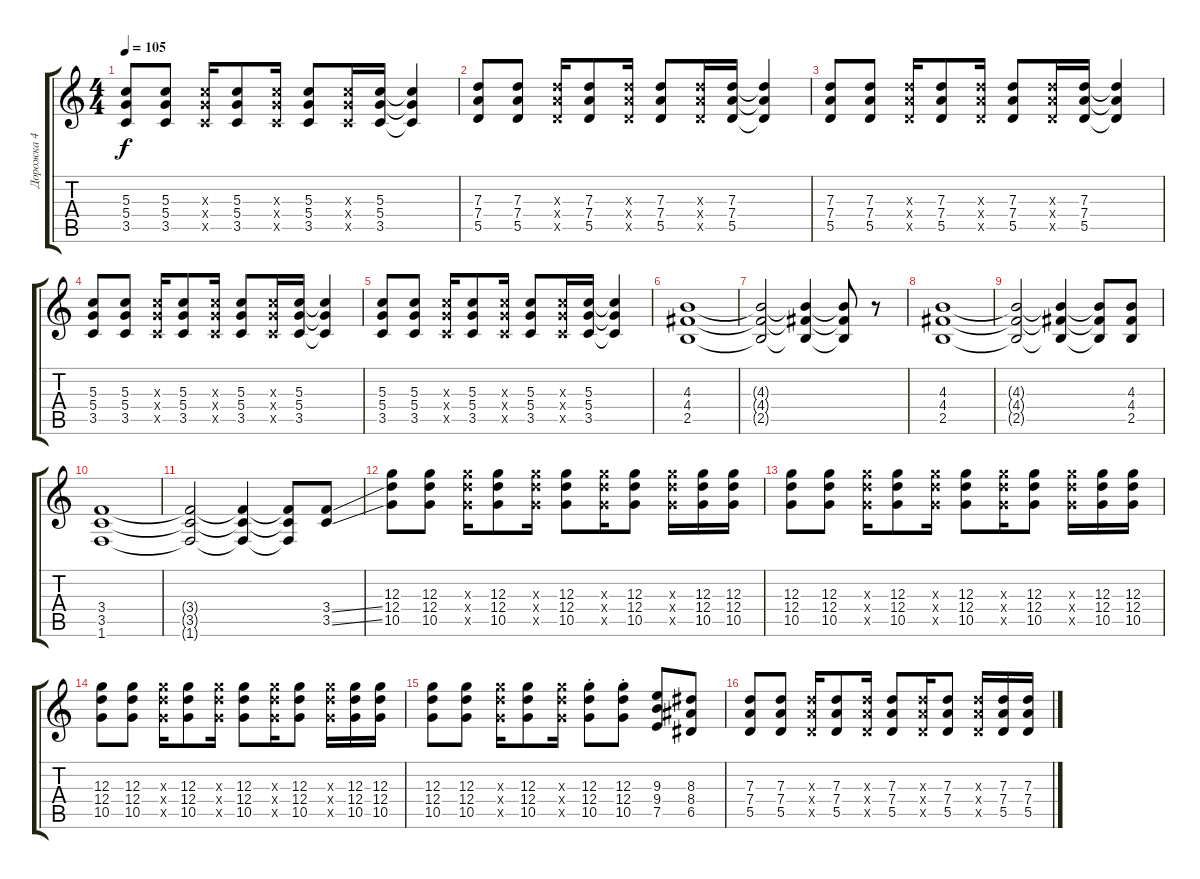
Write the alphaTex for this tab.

\track ("Дорожка 4" "Дорожка 4") {instrument distortionguitar}
\staff {score tabs}
\tuning (E4 B3 G3 D3 A2 E2) {hide}
\ts (4 4)
\tempo 105
\clef g2
\ks c
(5.3 5.4 3.5).8{dy f} (5.3 5.4 3.5).8 (5.3{x} 5.4{x} 3.5{x}).16 (5.3 5.4 3.5).8 (5.3{x} 5.4{x} 3.5{x}).16 (5.3 5.4 3.5).8 (5.3{x} 5.4{x} 3.5{x}).16 (5.3 5.4 3.5).16 (5.3{t} 5.4{t} 3.5{t}).4 |
(7.3 7.4 5.5).8 (7.3 7.4 5.5).8 (7.3{x} 7.4{x} 5.5{x}).16 (7.3 7.4 5.5).8 (7.3{x} 7.4{x} 5.5{x}).16 (7.3 7.4 5.5).8 (7.3{x} 7.4{x} 5.5{x}).16 (7.3 7.4 5.5).16 (7.3{t} 7.4{t} 5.5{t}).4 |
(7.3 7.4 5.5).8 (7.3 7.4 5.5).8 (7.3{x} 7.4{x} 5.5{x}).16 (7.3 7.4 5.5).8 (7.3{x} 7.4{x} 5.5{x}).16 (7.3 7.4 5.5).8 (7.3{x} 7.4{x} 5.5{x}).16 (7.3 7.4 5.5).16 (7.3{t} 7.4{t} 5.5{t}).4 |
(5.3 5.4 3.5).8 (5.3 5.4 3.5).8 (5.3{x} 5.4{x} 3.5{x}).16 (5.3 5.4 3.5).8 (5.3{x} 5.4{x} 3.5{x}).16 (5.3 5.4 3.5).8 (5.3{x} 5.4{x} 3.5{x}).16 (5.3 5.4 3.5).16 (5.3{t} 5.4{t} 3.5{t}).4 |
(5.3 5.4 3.5).8 (5.3 5.4 3.5).8 (5.3{x} 5.4{x} 3.5{x}).16 (5.3 5.4 3.5).8 (5.3{x} 5.4{x} 3.5{x}).16 (5.3 5.4 3.5).8 (5.3{x} 5.4{x} 3.5{x}).16 (5.3 5.4 3.5).16 (5.3{t} 5.4{t} 3.5{t}).4 |
(4.3 4.4 2.5).1{volume 5} |
(4.3{t} 4.4{t} 2.5{t}).2 (4.3{t} 4.4{t} 2.5{t}).4 (4.3{t} 4.4{t} 2.5{t}).8 r.8{volume 13} |
(4.3 4.4 2.5).1{volume 0} |
(4.3{t} 4.4{t} 2.5{t}).2 (4.3{t} 4.4{t} 2.5{t}).4 (4.3{t} 4.4{t} 2.5{t}).8 (4.3 4.4 2.5).8{volume 13} |
(3.4 3.5 1.6).1{volume 0} |
(3.4{t} 3.5{t} 1.6{t}).2 (3.4{t} 3.5{t} 1.6{t}).4 (3.4{t} 3.5{t} 1.6{t}).8 (3.4{ss} 3.5{ss}).8{volume 13} |
(12.3 12.4 10.5).8 (12.3 12.4 10.5).8 (12.3{x} 12.4{x} 10.5{x}).16 (12.3 12.4 10.5).8 (12.3{x} 12.4{x} 10.5{x}).16 (12.3 12.4 10.5).8 (12.3{x} 12.4{x} 10.5{x}).16 (12.3 12.4 10.5).8 (12.3{x} 12.4{x} 10.5{x}).16 (12.3 12.4 10.5).16 (12.3 12.4 10.5).16 |
(12.3 12.4 10.5).8 (12.3 12.4 10.5).8 (12.3{x} 12.4{x} 10.5{x}).16 (12.3 12.4 10.5).8 (12.3{x} 12.4{x} 10.5{x}).16 (12.3 12.4 10.5).8 (12.3{x} 12.4{x} 10.5{x}).16 (12.3 12.4 10.5).8 (12.3{x} 12.4{x} 10.5{x}).16 (12.3 12.4 10.5).16 (12.3 12.4 10.5).16 |
(12.3 12.4 10.5).8 (12.3 12.4 10.5).8 (12.3{x} 12.4{x} 10.5{x}).16 (12.3 12.4 10.5).8 (12.3{x} 12.4{x} 10.5{x}).16 (12.3 12.4 10.5).8 (12.3{x} 12.4{x} 10.5{x}).16 (12.3 12.4 10.5).8 (12.3{x} 12.4{x} 10.5{x}).16 (12.3 12.4 10.5).16 (12.3 12.4 10.5).16 |
(12.3 12.4 10.5).8 (12.3 12.4 10.5).8 (12.3{x} 12.4{x} 10.5{x}).16 (12.3 12.4 10.5).8 (12.3{x} 12.4{x} 10.5{x}).16 (12.3{st} 12.4{st} 10.5{st}).8 (12.3{st} 12.4{st} 10.5{st}).8 (9.3 9.4 7.5).8 (8.3 8.4 6.5).8 |
(7.3 7.4 5.5).8 (7.3 7.4 5.5).8 (7.3{x} 7.4{x} 5.5{x}).16 (7.3 7.4 5.5).8 (7.3{x} 7.4{x} 5.5{x}).16 (7.3 7.4 5.5).8 (7.3{x} 7.4{x} 5.5{x}).16 (7.3 7.4 5.5).8 (7.3{x} 7.4{x} 5.5{x}).16 (7.3 7.4 5.5).16 (7.3 7.4 5.5).16
